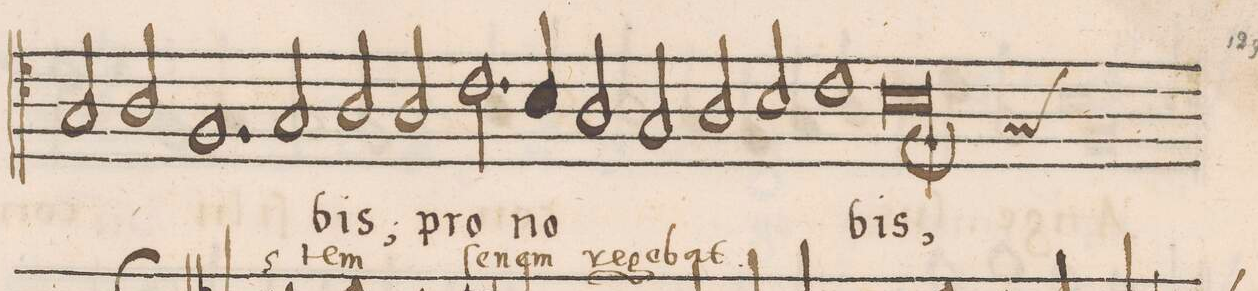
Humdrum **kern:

**kern	**text	**text
*I"ALTVS	*	*
*clefC4	*	*
*k[]	*	*
*met(C|)	*	*
*M2/1	*	*
2G/	.	.
2A/	.	.
1.F	.	.
=41-	=41-	=41-
2G/	.	-tem
2A/	-bis;	.
2A/	pro	.
=42-	=42-	=42-
2.c\	no-	ſe-
4B/	.	-nem
2A/	.	re-
2G/	.	-ge-
=43-	=43-	=43-
2A/	.	-bat.
2B/	.	.
1c	.	.
=44-	=44-	=44-
*custos:G	*	*
0B;<l	-bis,	.
==	==	==
*-	*-	*-
